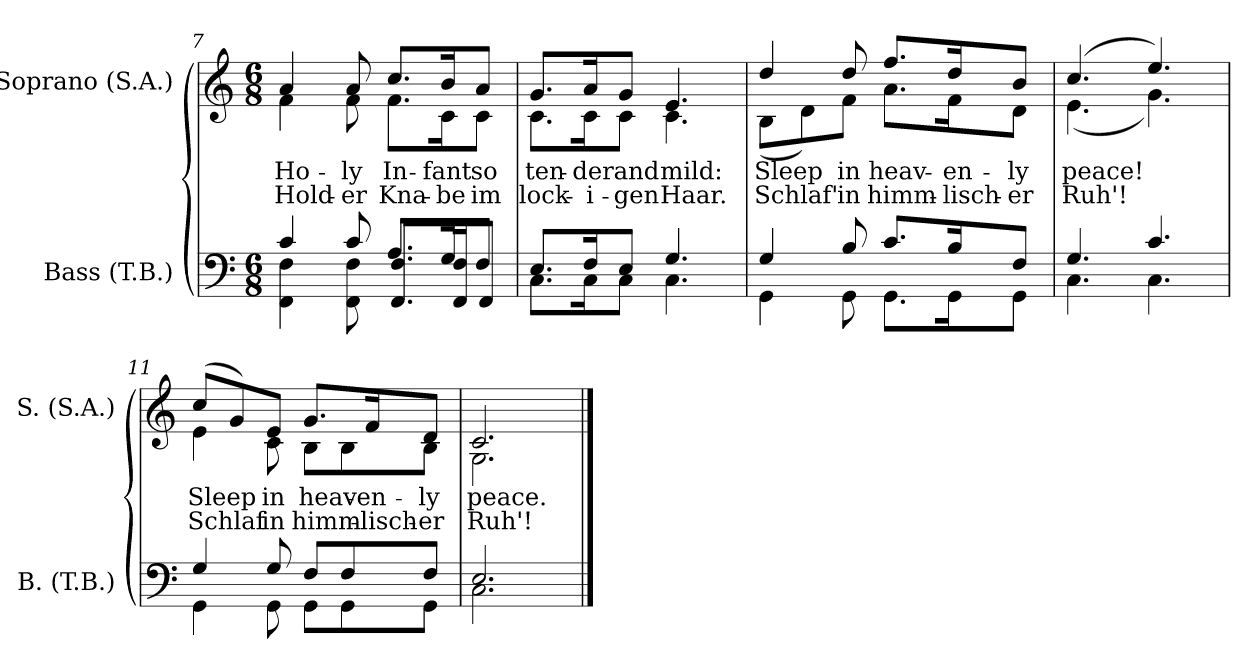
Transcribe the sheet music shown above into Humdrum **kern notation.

**kern	**kern	**text	**text
*part2	*part1	*part1	*part1
*staff2	*staff1	*staff1	*staff1
*I"Bass (T.B.)	*I"Soprano (S.A.)	*	*
*I'B. (T.B.)	*I'S. (S.A.)	*	*
!!LO:LB:g=z
*clefF4	*clefG2	*	*
*k[]	*k[]	*	*
*C:	*C:	*	*
*M6/8	*M6/8	*	*
=7	=7	=7	=7
*^	*	*	*
!	!	!	!LO:LY:b:color=#000000	!LO:LY:b:color=#000000
*	*	*^	*	*
4ci/	4FFi\ 4Fi	4ai/	4fi\	Ho-	Hold-
!	!	!	!	!LO:LY:b:color=#000000	!LO:LY:b:color=#000000
8ci/	8FFi\ 8Fi	8ai/	8fi\	-ly	-er
!	!	!	!	!LO:LY:b:color=#000000	!LO:LY:b:color=#000000
8.Ai/L	8.FFi/ 8.Fi/L	8.cci/L	8.fi\L	In-	Kna-
!	!	!	!	!LO:LY:b:color=#000000	!LO:LY:b:color=#000000
16Gi/K	16FFi/ 16Fi/K	16bi/K	16ci\K	-fant	-be
!	!	!	!	!LO:LY:b:color=#000000	!LO:LY:b:color=#000000
8Fi/J	8FFi/J	8ai/J	8ci\J	so	im
=8	=8	=8	=8	=8	=8
!	!	!	!	!LO:LY:b:color=#000000	!LO:LY:b:color=#000000
8.Ei/L	8.Ci\L	8.gi/L	8.ci\L	ten-	lock-
!	!	!	!	!LO:LY:b:color=#000000	!LO:LY:b:color=#000000
16Fi/K	16Ci\K	16ai/K	16ci\K	-der	-i-
!	!	!	!	!LO:LY:b:color=#000000	!LO:LY:b:color=#000000
8Ei/J	8Ci\J	8gi/J	8ci\J	and	-gen
!	!	!	!	!LO:LY:b:color=#000000	!LO:LY:b:color=#000000
4.Gi/	4.Ci\	4.ei/	4.ci\	mild:	Haar.
=9	=9	=9	=9	=9	=9
!	!	!	!	!LO:LY:b:color=#000000	!LO:LY:b:color=#000000
4Gi/	4GGi\	4ddi/	(8Bi\L	Sleep	Schlaf'
.	.	.	8di\)	.	.
!	!	!	!	!LO:LY:b:color=#000000	!LO:LY:b:color=#000000
8Bi/	8GGi\	8ddi/	8fi\J	in	in
!	!	!	!	!LO:LY:b:color=#000000	!LO:LY:b:color=#000000
8.ci/L	8.GGi\L	8.ffi/L	8.ai\L	heav-	himm-
!	!	!	!	!LO:LY:b:color=#000000	!LO:LY:b:color=#000000
16Bi/K	16GGi\K	16ddi/K	16fi\K	-en-	-lisch-
!	!	!	!	!LO:LY:b:color=#000000	!LO:LY:b:color=#000000
8Fi/J	8GGi\J	8bi/J	8di\J	-ly	-er
=10	=10	=10	=10	=10	=10
!	!	!	!	!LO:LY:b:color=#000000	!LO:LY:b:color=#000000
4.Gi/	4.Ci\	(4.cci/	(4.ei\	peace!	Ruh'!
4.ci/	4.Ci\	4.eei/)	4.gi\)	.	.
=11	=11	=11	=11	=11	=11
!	!	!	!	!LO:LY:b:color=#000000	!LO:LY:b:color=#000000
4Gi/	4GGi\	(8cci/L	4ei\	Sleep	Schlaf
.	.	8gi/)	.	.	.
!	!	!	!	!LO:LY:b:color=#000000	!LO:LY:b:color=#000000
8Gi/	8GGi\	8ei/J	8ci\	in	in
!	!	!	!	!LO:LY:b:color=#000000	!LO:LY:b:color=#000000
8Fi/L	8GGi\L	8.gi/L	8Bi\L	heav-	himm-
8Fi/	8GGi\	.	8Bi\	.	.
!	!	!	!	!LO:LY:b:color=#000000	!LO:LY:b:color=#000000
.	.	16fi/K	.	-en-	-lisch-
!	!	!	!	!LO:LY:b:color=#000000	!LO:LY:b:color=#000000
8Fi/J	8GGi\J	8di/J	8Bi\J	-ly	-er
=12	=12	=12	=12	=12	=12
!	!	!	!	!LO:LY:b:color=#000000	!LO:LY:b:color=#000000
2.Ei/	2.Ci\	2.ci/	2.Gi\	peace.	Ruh'!
*v	*v	*	*	*	*
*	*v	*v	*	*
==	==	==	==
*-	*-	*-	*-
